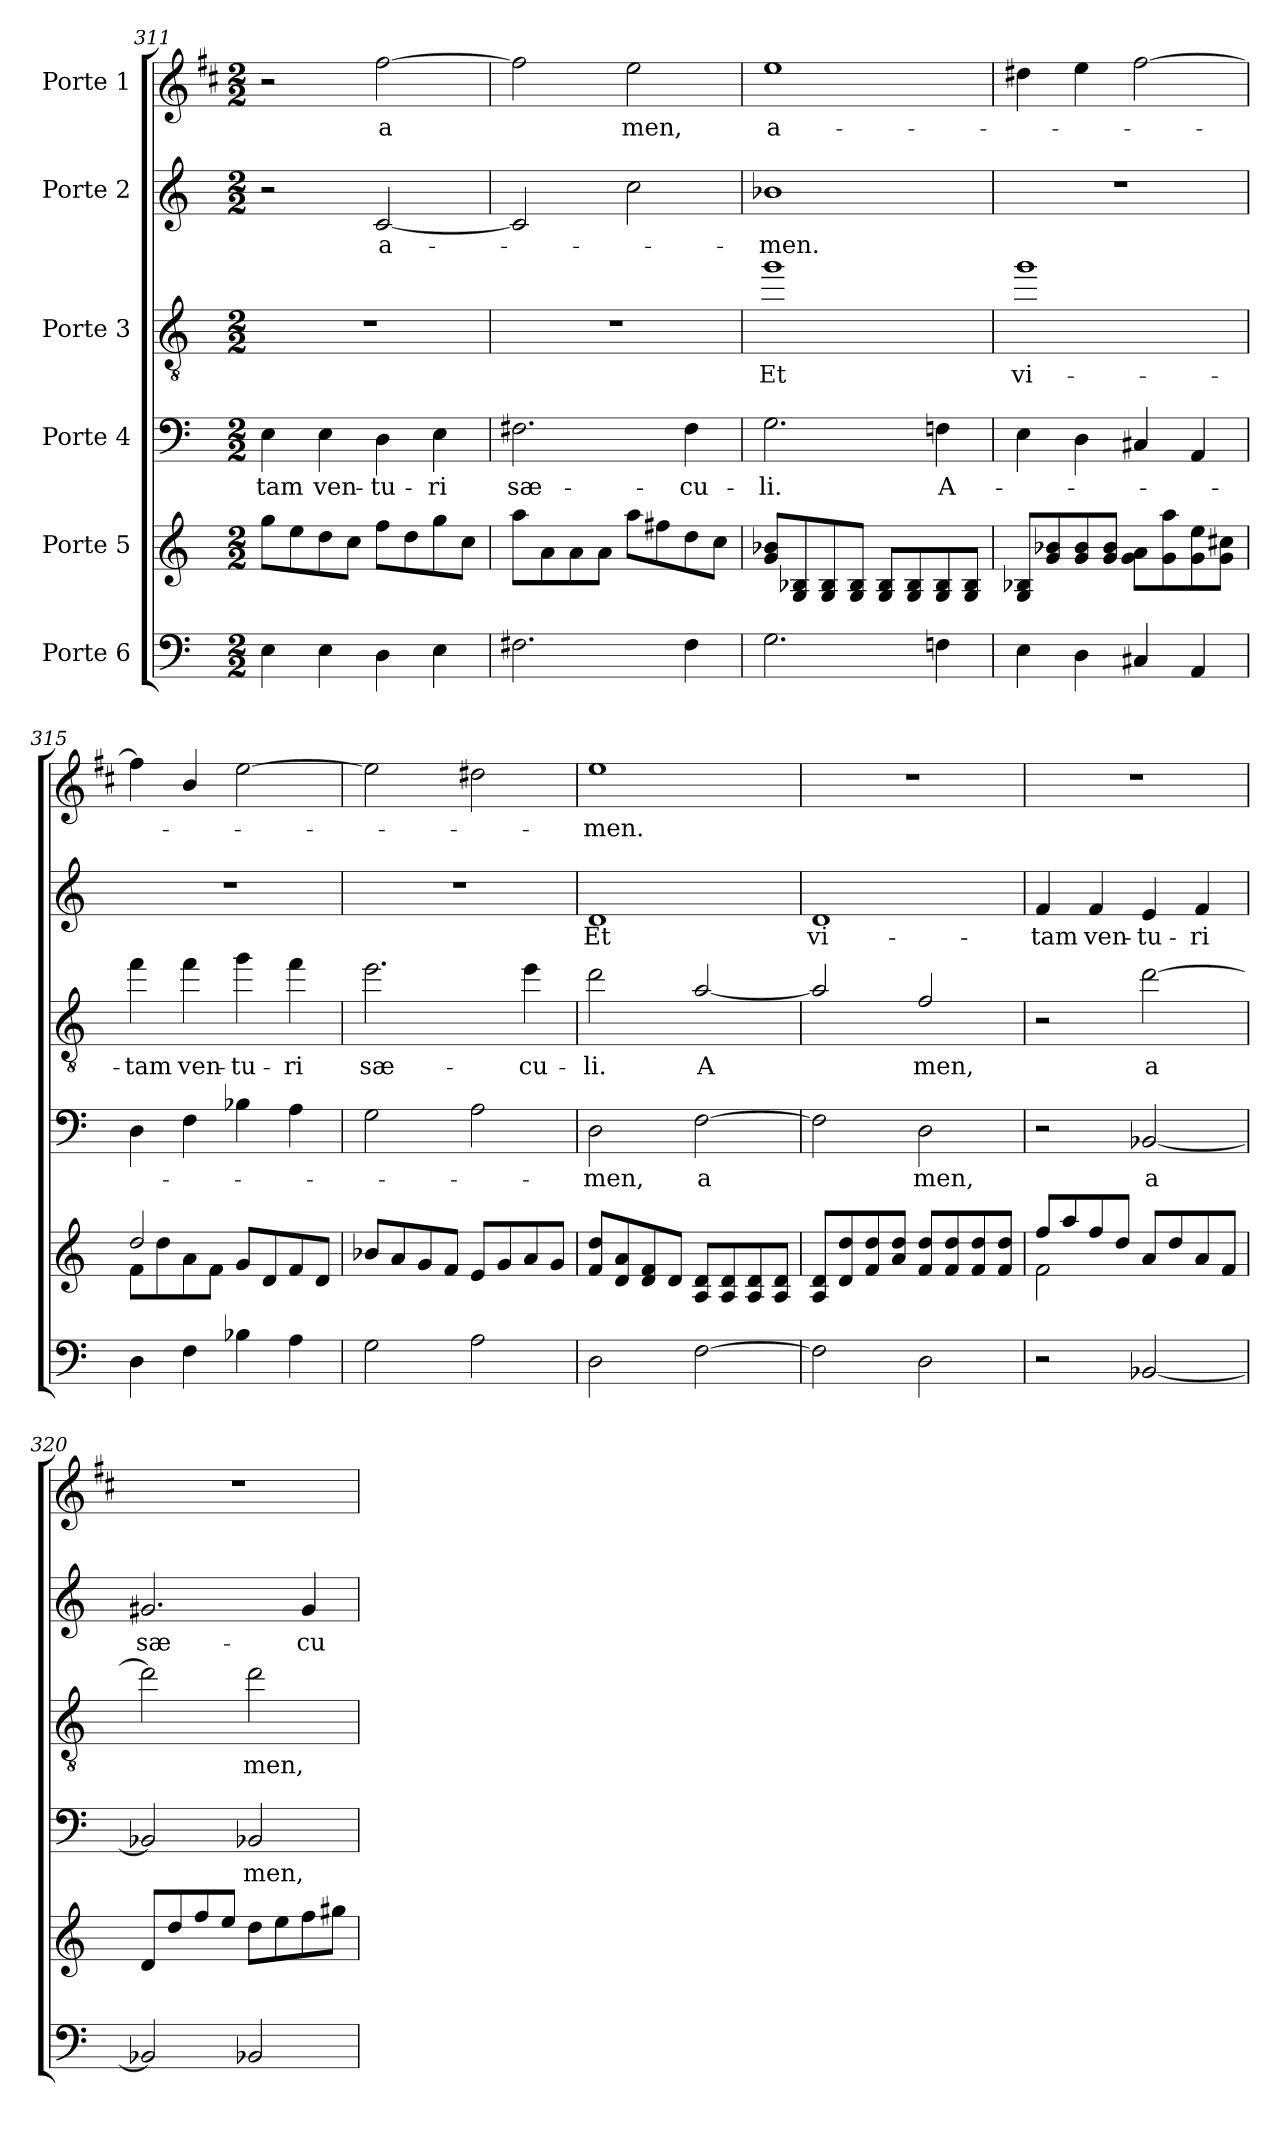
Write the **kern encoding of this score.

**kern	**kern	**kern	**text	**kern	**text	**kern	**text	**kern	**text
*part6	*part5	*part4	*part4	*part3	*part3	*part2	*part2	*part1	*part1
*staff6	*staff5	*staff4	*staff4	*staff3	*staff3	*staff2	*staff2	*staff1	*staff1
*I"Porte 6	*I"Porte 5	*I"Porte 4	*	*I"Porte 3	*	*I"Porte 2	*	*I"Porte 1	*
*clefF4	*clefG2	*clefF4	*	*clefGv2	*	*clefG2	*	*clefG2	*
*	*	*	*	*ITrd8c14	*	*	*	*ITrd1c2	*
*k[]	*k[]	*k[]	*	*k[]	*	*k[]	*	*k[]	*
*C:	*C:	*C:	*	*C:	*	*C:	*	*C:	*
*M2/2	*M2/2	*M2/2	*	*M2/2	*	*M2/2	*	*M2/2	*
=311	=311	=311	=311	=311	=311	=311	=311	=311	=311
!	!	!	!LO:LY:b:cj	!	!	!	!	!	!
4E\	8gg\L	4E\	-tam	1r	.	2r	.	2r	.
.	8ee\	.	.	.	.	.	.	.	.
!	!	!	!LO:LY:b:cj	!	!	!	!	!	!
4E\	8dd\	4E\	ven-	.	.	.	.	.	.
.	8cc\J	.	.	.	.	.	.	.	.
!	!	!	!LO:LY:b:cj	!	!	!	!LO:LY:b:cj	!	!LO:LY:b:cj
4D\	8ff\L	4D\	-tu-	.	.	[<2c/	a-	[>2ee\	a-
.	8dd\	.	.	.	.	.	.	.	.
!	!	!	!LO:LY:b:cj	!	!	!	!	!	!
4E\	8gg\	4E\	-ri	.	.	.	.	.	.
.	8cc\J	.	.	.	.	.	.	.	.
=312	=312	=312	=312	=312	=312	=312	=312	=312	=312
!	!	!	!LO:LY:b:cj	!	!	!	!	!	!LO:LY:b:cj
2.F#X\	8aa\L	2.F#X\	sæ-	1r	.	2c/]	.	2ee\]	-
.	8a\	.	.	.	.	.	.	.	.
.	8a\	.	.	.	.	.	.	.	.
.	8a\J	.	.	.	.	.	.	.	.
!	!	!	!	!	!	!	!	!	!LO:LY:b:cj
.	8aa\L	.	.	.	.	2cc\	.	2dd\	men,
.	8ff#X\	.	.	.	.	.	.	.	.
!	!	!	!LO:LY:b:cj	!	!	!	!	!	!
4F#\	8dd\	4F#\	-cu-	.	.	.	.	.	.
.	8cc\J	.	.	.	.	.	.	.	.
!!LO:PB:g=z
=313	=313	=313	=313	=313	=313	=313	=313	=313	=313
!	!	!	!LO:LY:b:cj	!	!LO:LY:b:cj	!	!LO:LY:b:cj	!	!LO:LY:b:cj
2.G\	8b-X/ 8g/L	2.G\	-li.	1g	Et	1b-X	-men.	1dd	a-
.	8B-X/ 8G/	.	.	.	.	.	.	.	.
.	8B-/ 8G/	.	.	.	.	.	.	.	.
.	8B-/ 8G/J	.	.	.	.	.	.	.	.
.	8B-/ 8G/L	.	.	.	.	.	.	.	.
.	8B-/ 8G/	.	.	.	.	.	.	.	.
!	!	!	!LO:LY:b:cj	!	!	!	!	!	!
4Fn\	8B-/ 8G/	4Fn\	A-	.	.	.	.	.	.
.	8B-/ 8G/J	.	.	.	.	.	.	.	.
=314	=314	=314	=314	=314	=314	=314	=314	=314	=314
!	!	!	!	!	!LO:LY:b:cj	!	!	!	!
4E\	8B-X/ 8G/L	4E\	.	1g	vi-	1r	.	4cc#X\	.
.	8b-X/ 8g/	.	.	.	.	.	.	.	.
4D\	8b-/ 8g/	4D\	.	.	.	.	.	4dd\	.
.	8b-/ 8g/J	.	.	.	.	.	.	.	.
4C#X/	8a\ 8g\L	4C#X/	.	.	.	.	.	[>2ee\	.
.	8aa\ 8g\	.	.	.	.	.	.	.	.
4AA/	8ee\ 8g\	4AA/	.	.	.	.	.	.	.
.	8cc#X\ 8g\J	.	.	.	.	.	.	.	.
=315	=315	=315	=315	=315	=315	=315	=315	=315	=315
*	*^	*	*	*	*	*	*	*	*
!	!	!	!	!	!	!LO:LY:b:cj	!	!	!	!
4D\	2dd/	8f\L	4D\	.	4f\	-tam	1r	.	4ee\]	.
.	.	8dd\	.	.	.	.	.	.	.	.
!	!	!	!	!	!	!LO:LY:b:cj	!	!	!	!
4F\	.	8a\	4F\	.	4f\	ven-	.	.	4a/	.
.	.	8f\J	.	.	.	.	.	.	.	.
!	!	!	!	!	!	!LO:LY:b:cj	!	!	!	!
4B-X\	8g/L	2ryy	4B-X\	.	4g\	-tu-	.	.	[>2dd\	.
.	8d/	.	.	.	.	.	.	.	.	.
!	!	!	!	!	!	!LO:LY:b:cj	!	!	!	!
4A\	8f/	.	4A\	.	4f\	-ri	.	.	.	.
.	8d/J	.	.	.	.	.	.	.	.	.
*	*v	*v	*	*	*	*	*	*	*	*
=316	=316	=316	=316	=316	=316	=316	=316	=316	=316
!	!	!	!	!	!LO:LY:b:cj	!	!	!	!
2G\	8b-X/L	2G\	.	2.e\	sæ-	1r	.	2dd\]	.
.	8a/	.	.	.	.	.	.	.	.
.	8g/	.	.	.	.	.	.	.	.
.	8f/J	.	.	.	.	.	.	.	.
2A\	8e/L	2A\	.	.	.	.	.	2cc#X\	.
.	8g/	.	.	.	.	.	.	.	.
!	!	!	!	!	!LO:LY:b:cj	!	!	!	!
.	8a/	.	.	4e\	-cu-	.	.	.	.
.	8g/J	.	.	.	.	.	.	.	.
=317	=317	=317	=317	=317	=317	=317	=317	=317	=317
!	!	!	!LO:LY:b:cj	!	!LO:LY:b:cj	!	!LO:LY:b:cj	!	!LO:LY:b:cj
2D\	8dd/ 8f/L	2D\	-men,	2d\	-li.	1d	Et	1dd	-men.
.	8a/ 8d/	.	.	.	.	.	.	.	.
.	8f/ 8d/	.	.	.	.	.	.	.	.
.	8d/J	.	.	.	.	.	.	.	.
!	!	!	!LO:LY:b:cj	!	!LO:LY:b:cj	!	!	!	!
[>2F\	8d/ 8A/L	[>2F\	a-	[<2A/	A-	.	.	.	.
.	8d/ 8A/	.	.	.	.	.	.	.	.
.	8d/ 8A/	.	.	.	.	.	.	.	.
.	8d/ 8A/J	.	.	.	.	.	.	.	.
=318	=318	=318	=318	=318	=318	=318	=318	=318	=318
!	!	!	!LO:LY:b:cj	!	!LO:LY:b:cj	!	!LO:LY:b:cj	!	!
2F\]	8d/ 8A/L	2F\]	-	2A/]	-	1d	vi-	1r	.
.	8dd/ 8d/	.	.	.	.	.	.	.	.
.	8dd/ 8f/	.	.	.	.	.	.	.	.
.	8dd/ 8a/J	.	.	.	.	.	.	.	.
!	!	!	!LO:LY:b:cj	!	!LO:LY:b:cj	!	!	!	!
2D\	8dd/ 8f/L	2D\	men,	2F/	men,	.	.	.	.
.	8dd/ 8f/	.	.	.	.	.	.	.	.
.	8dd/ 8f/	.	.	.	.	.	.	.	.
.	8dd/ 8f/J	.	.	.	.	.	.	.	.
!!LO:LB:g=z
=319	=319	=319	=319	=319	=319	=319	=319	=319	=319
*	*^	*	*	*	*	*	*	*	*
!	!	!	!	!	!	!	!	!LO:LY:b:cj	!	!
2r	2f\	8ff/L	2r	.	2r	.	4f/	-tam	1r	.
.	.	8aa/	.	.	.	.	.	.	.	.
!	!	!	!	!	!	!	!	!LO:LY:b:cj	!	!
.	.	8ff/	.	.	.	.	4f/	ven-	.	.
.	.	8dd/J	.	.	.	.	.	.	.	.
!	!	!	!	!LO:LY:b:cj	!	!LO:LY:b:cj	!	!LO:LY:b:cj	!	!
[<2BB-X/	8a/L	2ryy	[<2BB-X/	a-	[>2d\	a-	4e/	-tu-	.	.
.	8dd/	.	.	.	.	.	.	.	.	.
!	!	!	!	!	!	!	!	!LO:LY:b:cj	!	!
.	8a/	.	.	.	.	.	4f/	-ri	.	.
.	8f/J	.	.	.	.	.	.	.	.	.
*	*v	*v	*	*	*	*	*	*	*	*
=320	=320	=320	=320	=320	=320	=320	=320	=320	=320
!	!	!	!LO:LY:b:cj	!	!LO:LY:b:cj	!	!LO:LY:b:cj	!	!
2BB-X/]	8d/L	2BB-X/]	-	2d\]	-	2.g#X/	sæ-	1r	.
.	8dd/	.	.	.	.	.	.	.	.
.	8ff/	.	.	.	.	.	.	.	.
.	8ee/J	.	.	.	.	.	.	.	.
!	!	!	!LO:LY:b:cj	!	!LO:LY:b:cj	!	!	!	!
2BB-X/	8dd\L	2BB-X/	men,	2d\	men,	.	.	.	.
.	8ee\	.	.	.	.	.	.	.	.
!	!	!	!	!	!	!	!LO:LY:b:cj	!	!
.	8ff\	.	.	.	.	4g#/	-cu-	.	.
.	8gg#X\J	.	.	.	.	.	.	.	.
=	=	=	=	=	=	=	=	=	=
*-	*-	*-	*-	*-	*-	*-	*-	*-	*-
